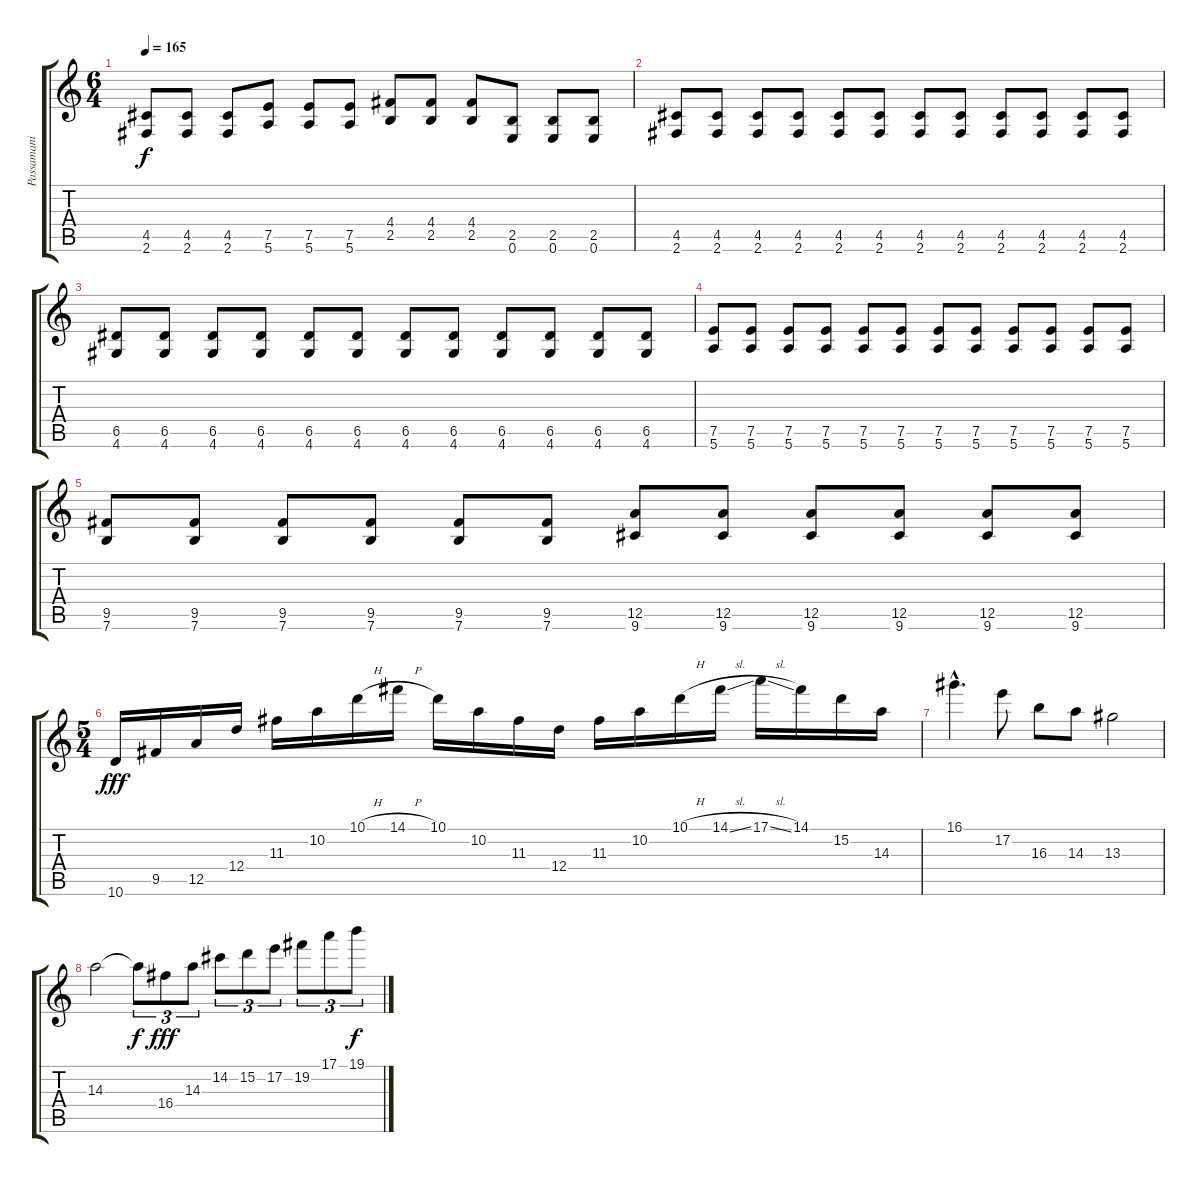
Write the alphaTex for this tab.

\track ("Passamani" "Passamani") {instrument overdrivenguitar}
\staff {score tabs}
\tuning (E4 B3 G3 D3 A2 E2) {hide}
\ts (6 4)
\tempo 165
\clef g2
\ks c
(4.5 2.6).8{dy f} (4.5 2.6).8 (4.5 2.6).8 (7.5 5.6).8 (7.5 5.6).8 (7.5 5.6).8 (4.4 2.5).8 (4.4 2.5).8 (4.4 2.5).8 (2.5 0.6).8 (2.5 0.6).8 (2.5 0.6).8 |
(4.5 2.6).8 (4.5 2.6).8 (4.5 2.6).8 (4.5 2.6).8 (4.5 2.6).8 (4.5 2.6).8 (4.5 2.6).8 (4.5 2.6).8 (4.5 2.6).8 (4.5 2.6).8 (4.5 2.6).8 (4.5 2.6).8 |
(6.5 4.6).8 (6.5 4.6).8 (6.5 4.6).8 (6.5 4.6).8 (6.5 4.6).8 (6.5 4.6).8 (6.5 4.6).8 (6.5 4.6).8 (6.5 4.6).8 (6.5 4.6).8 (6.5 4.6).8 (6.5 4.6).8 |
(7.5 5.6).8 (7.5 5.6).8 (7.5 5.6).8 (7.5 5.6).8 (7.5 5.6).8 (7.5 5.6).8 (7.5 5.6).8 (7.5 5.6).8 (7.5 5.6).8 (7.5 5.6).8 (7.5 5.6).8 (7.5 5.6).8 |
(9.5 7.6).8 (9.5 7.6).8 (9.5 7.6).8 (9.5 7.6).8 (9.5 7.6).8 (9.5 7.6).8 (12.5 9.6).8 (12.5 9.6).8 (12.5 9.6).8 (12.5 9.6).8 (12.5 9.6).8 (12.5 9.6).8 |
\ts (5 4)
10.6.16{dy fff volume 16} 9.5.16 12.5.16 12.4.16 11.3.16 10.2.16 10.1{h}.16 14.1{h}.16 10.1.16 10.2.16 11.3.16 12.4.16 11.3.16 10.2.16 10.1{h}.16 14.1{sl}.16 17.1{sl}.16 14.1.16 15.2.16 14.3.16 |
16.1{hac}.4{d} 17.2.8 16.3.8 14.3.8 13.3.2 |
14.3.2 14.3{t}.8{tu (3 2) dy f} 16.4.8{tu (3 2) dy fff} 14.3.8{tu (3 2)} 14.2.8{tu (3 2)} 15.2.8{tu (3 2)} 17.2.8{tu (3 2)} 19.2.8{tu (3 2)} 17.1.8{tu (3 2)} 19.1.8{tu (3 2) dy f}
